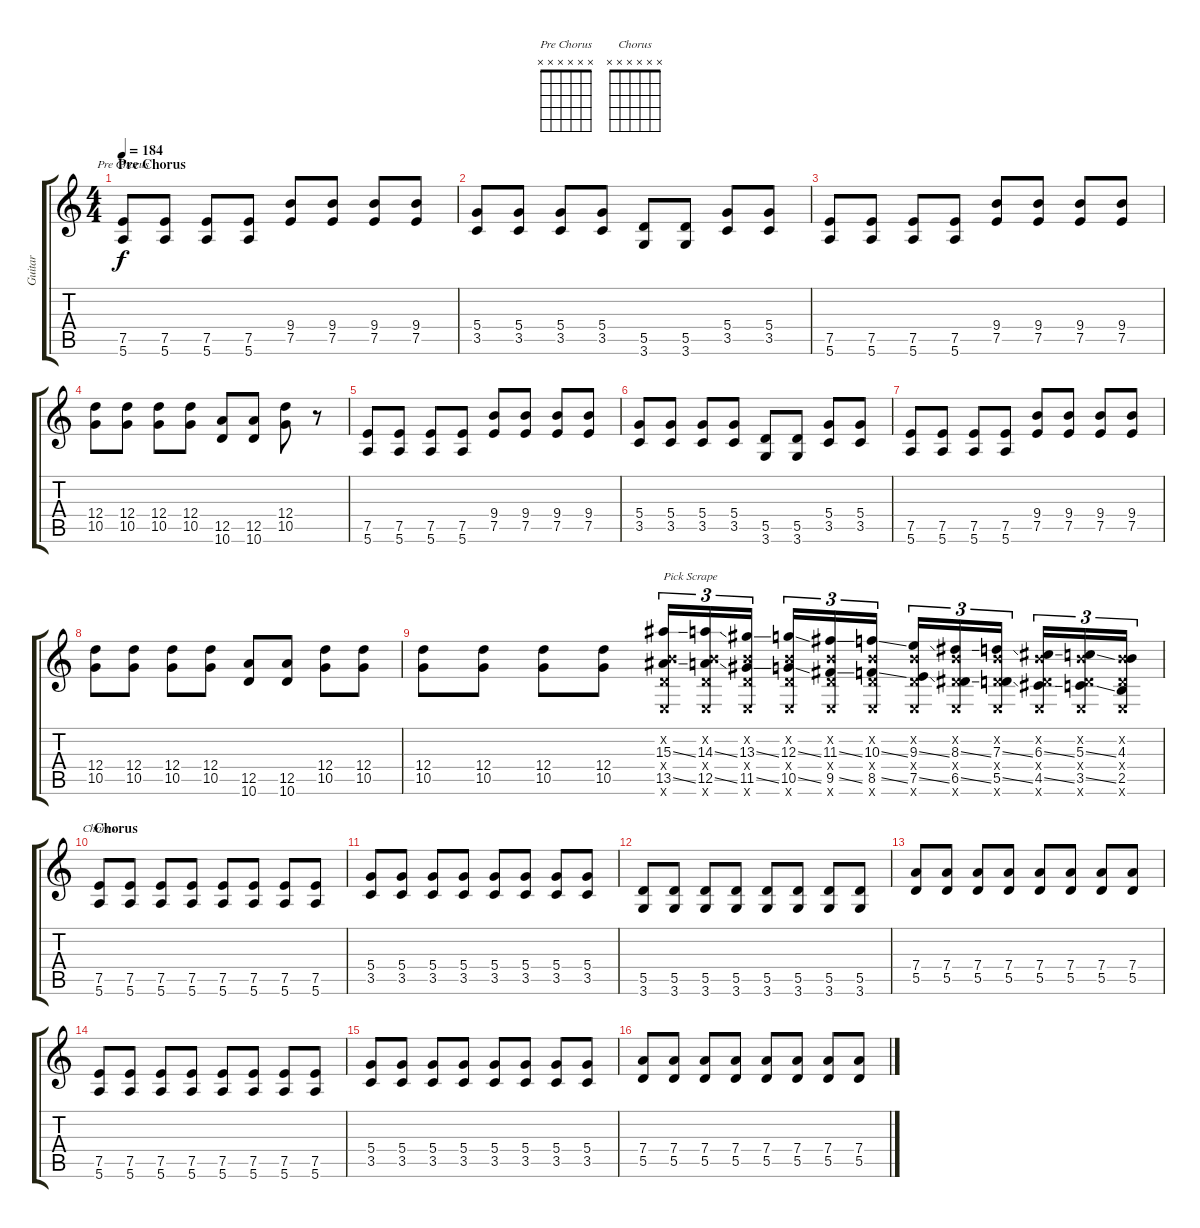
\track ("Guitar" "Guitar") {instrument overdrivenguitar}
\staff {score tabs}
\tuning (E4 B3 G3 D3 A2 E2) {hide}
\chord ("Pre Chorus" x x x x x x) {firstfret 0}
\chord ("Chorus" x x x x x x) {firstfret 0}
\ts (4 4)
\section ("" "Pre Chorus")
\tempo 184
\clef g2
\ks c
(7.5 5.6).8{ch "Pre Chorus" dy f} (7.5 5.6).8 (7.5 5.6).8 (7.5 5.6).8 (9.4 7.5).8 (9.4 7.5).8 (9.4 7.5).8 (9.4 7.5).8 |
(5.4 3.5).8 (5.4 3.5).8 (5.4 3.5).8 (5.4 3.5).8 (5.5 3.6).8 (5.5 3.6).8 (5.4 3.5).8 (5.4 3.5).8 |
(7.5 5.6).8 (7.5 5.6).8 (7.5 5.6).8 (7.5 5.6).8 (9.4 7.5).8 (9.4 7.5).8 (9.4 7.5).8 (9.4 7.5).8 |
(12.4 10.5).8 (12.4 10.5).8 (12.4 10.5).8 (12.4 10.5).8 (12.5 10.6).8 (12.5 10.6).8 (12.4 10.5).8 r.8 |
(7.5 5.6).8 (7.5 5.6).8 (7.5 5.6).8 (7.5 5.6).8 (9.4 7.5).8 (9.4 7.5).8 (9.4 7.5).8 (9.4 7.5).8 |
(5.4 3.5).8 (5.4 3.5).8 (5.4 3.5).8 (5.4 3.5).8 (5.5 3.6).8 (5.5 3.6).8 (5.4 3.5).8 (5.4 3.5).8 |
(7.5 5.6).8 (7.5 5.6).8 (7.5 5.6).8 (7.5 5.6).8 (9.4 7.5).8 (9.4 7.5).8 (9.4 7.5).8 (9.4 7.5).8 |
(12.4 10.5).8 (12.4 10.5).8 (12.4 10.5).8 (12.4 10.5).8 (12.5 10.6).8 (12.5 10.6).8 (12.4 10.5).8 (12.4 10.5).8 |
(12.4 10.5).8 (12.4 10.5).8 (12.4 10.5).8 (12.4 10.5).8 (0.2{x} 15.3{ss} 0.4{x} 13.5{ss} 0.6{x}).16{tu (3 2) txt "Pick Scrape"} (0.2{x} 14.3{ss} 0.4{x} 12.5{ss} 0.6{x}).16{tu (3 2)} (0.2{x} 13.3{ss} 0.4{x} 11.5{ss} 0.6{x}).16{tu (3 2)} (0.2{x} 12.3{ss} 0.4{x} 10.5{ss} 0.6{x}).16{tu (3 2)} (0.2{x} 11.3{ss} 0.4{x} 9.5{ss} 0.6{x}).16{tu (3 2)} (0.2{x} 10.3{ss} 0.4{x} 8.5{ss} 0.6{x}).16{tu (3 2)} (0.2{x} 9.3{ss} 0.4{x} 7.5{ss} 0.6{x}).16{tu (3 2)} (0.2{x} 8.3{ss} 0.4{x} 6.5{ss} 0.6{x}).16{tu (3 2)} (0.2{x} 7.3{ss} 0.4{x} 5.5{ss} 0.6{x}).16{tu (3 2)} (0.2{x} 6.3{ss} 0.4{x} 4.5{ss} 0.6{x}).16{tu (3 2)} (0.2{x} 5.3{ss} 0.4{x} 3.5{ss} 0.6{x}).16{tu (3 2)} (0.2{x} 4.3 0.4{x} 2.5 0.6{x}).16{tu (3 2)} |
\section ("" "Chorus")
(7.5 5.6).8{ch "Chorus"} (7.5 5.6).8 (7.5 5.6).8 (7.5 5.6).8 (7.5 5.6).8 (7.5 5.6).8 (7.5 5.6).8 (7.5 5.6).8 |
(5.4 3.5).8 (5.4 3.5).8 (5.4 3.5).8 (5.4 3.5).8 (5.4 3.5).8 (5.4 3.5).8 (5.4 3.5).8 (5.4 3.5).8 |
(5.5 3.6).8 (5.5 3.6).8 (5.5 3.6).8 (5.5 3.6).8 (5.5 3.6).8 (5.5 3.6).8 (5.5 3.6).8 (5.5 3.6).8 |
(7.4 5.5).8 (7.4 5.5).8 (7.4 5.5).8 (7.4 5.5).8 (7.4 5.5).8 (7.4 5.5).8 (7.4 5.5).8 (7.4 5.5).8 |
(7.5 5.6).8 (7.5 5.6).8 (7.5 5.6).8 (7.5 5.6).8 (7.5 5.6).8 (7.5 5.6).8 (7.5 5.6).8 (7.5 5.6).8 |
(5.4 3.5).8 (5.4 3.5).8 (5.4 3.5).8 (5.4 3.5).8 (5.4 3.5).8 (5.4 3.5).8 (5.4 3.5).8 (5.4 3.5).8 |
(7.4 5.5).8 (7.4 5.5).8 (7.4 5.5).8 (7.4 5.5).8 (7.4 5.5).8 (7.4 5.5).8 (7.4 5.5).8 (7.4 5.5).8
